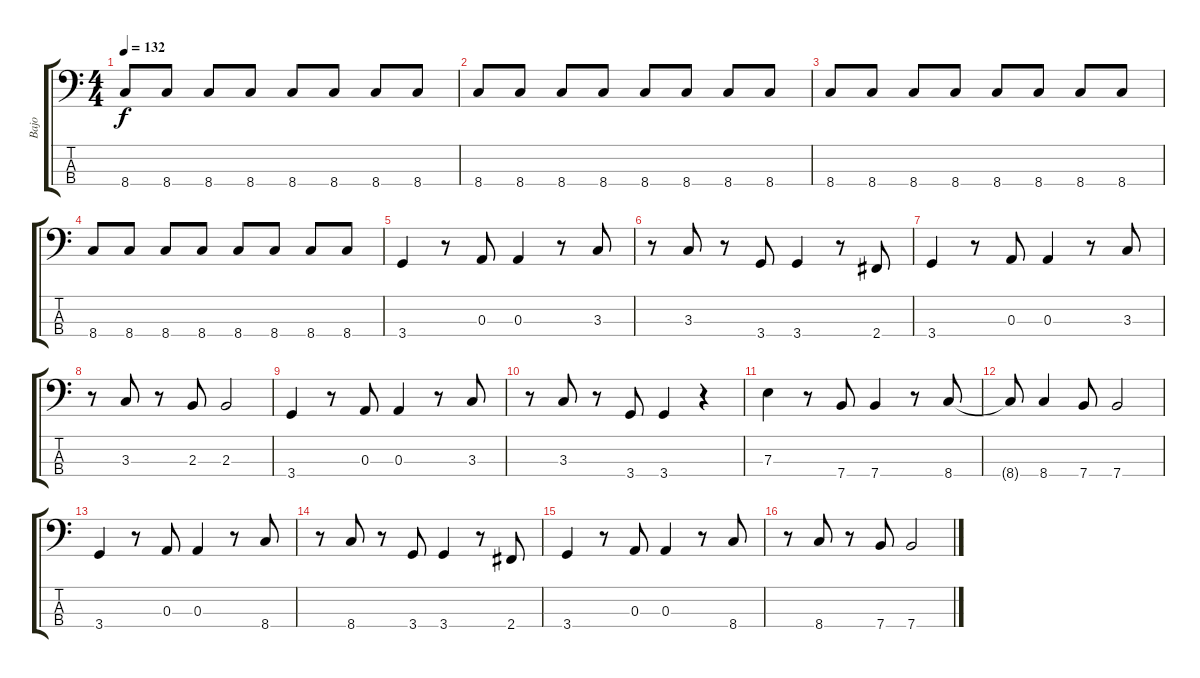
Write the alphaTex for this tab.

\track ("Bajo" "Bajo") {instrument electricbassfinger}
\staff {score tabs}
\tuning (G2 D2 A1 E1) {hide}
\ts (4 4)
\tempo 132
\clef f4
\ks c
8.4.8{dy f volume 4 instrument electricbassfinger} 8.4.8 8.4.8 8.4.8 8.4.8 8.4.8 8.4.8 8.4.8 |
8.4.8 8.4.8{volume 7} 8.4.8 8.4.8 8.4.8 8.4.8 8.4.8 8.4.8 |
8.4.8{volume 10} 8.4.8 8.4.8 8.4.8 8.4.8 8.4.8 8.4.8 8.4.8 |
8.4.8{volume 13} 8.4.8 8.4.8 8.4.8 8.4.8 8.4.8 8.4.8 8.4.8 |
3.4.4 r.8 0.3.8 0.3.4 r.8 3.3.8 |
r.8 3.3.8 r.8 3.4.8 3.4.4 r.8 2.4.8 |
3.4.4 r.8 0.3.8 0.3.4 r.8 3.3.8 |
r.8 3.3.8 r.8 2.3.8 2.3.2 |
3.4.4 r.8 0.3.8 0.3.4 r.8 3.3.8 |
r.8 3.3.8 r.8 3.4.8 3.4.4 r.4 |
7.3.4 r.8 7.4.8 7.4.4 r.8 8.4.8 |
8.4{t}.8 8.4.4 7.4.8 7.4.2 |
3.4.4 r.8 0.3.8 0.3.4 r.8 8.4.8 |
r.8 8.4.8 r.8 3.4.8 3.4.4 r.8 2.4.8 |
3.4.4 r.8 0.3.8 0.3.4 r.8 8.4.8 |
r.8 8.4.8 r.8 7.4.8 7.4.2
